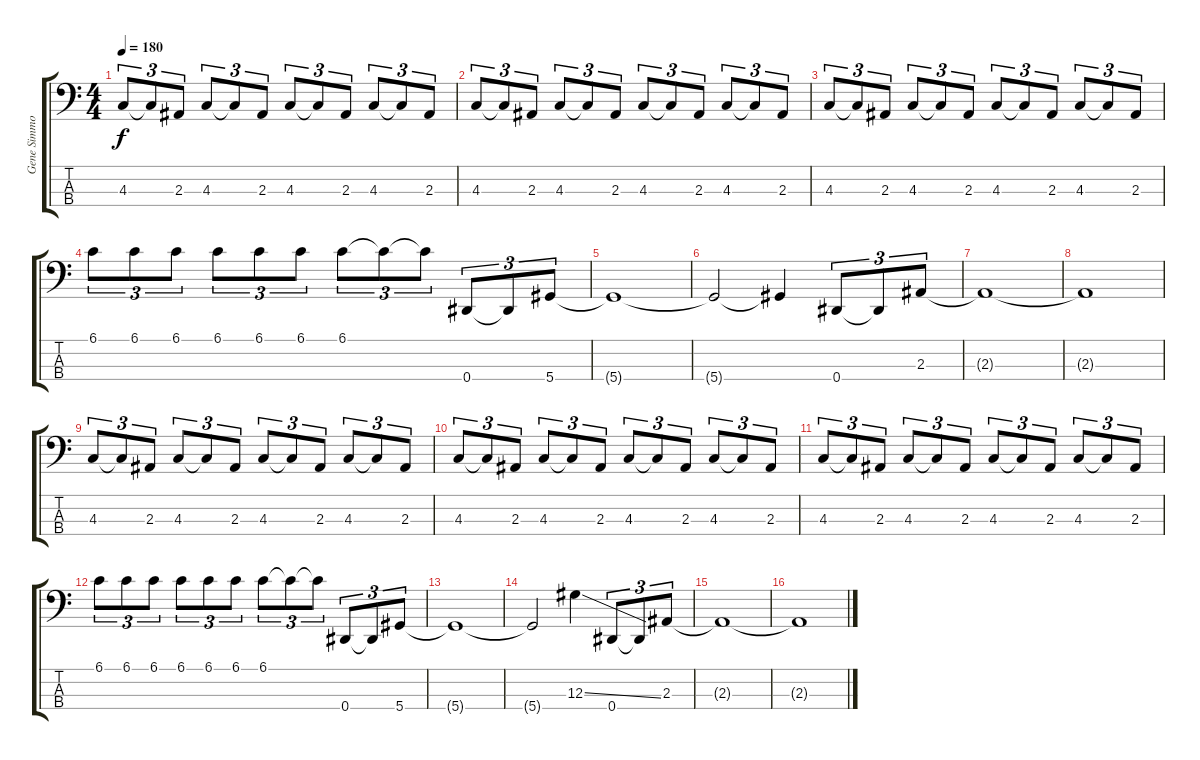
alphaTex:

\track ("Gene Simmons" "Gene Simmo") {instrument electricbasspick}
\staff {score tabs}
\tuning (Gb2 Db2 Ab1 Eb1) {hide}
\ts (4 4)
\tempo 180
\clef f4
\ks c
4.3.8{tu (3 2) dy f instrument electricbasspick} 4.3{t}.8{tu (3 2)} 2.3.8{tu (3 2)} 4.3.8{tu (3 2)} 4.3{t}.8{tu (3 2)} 2.3.8{tu (3 2)} 4.3.8{tu (3 2)} 4.3{t}.8{tu (3 2)} 2.3.8{tu (3 2)} 4.3.8{tu (3 2)} 4.3{t}.8{tu (3 2)} 2.3.8{tu (3 2)} |
4.3.8{tu (3 2)} 4.3{t}.8{tu (3 2)} 2.3.8{tu (3 2)} 4.3.8{tu (3 2)} 4.3{t}.8{tu (3 2)} 2.3.8{tu (3 2)} 4.3.8{tu (3 2)} 4.3{t}.8{tu (3 2)} 2.3.8{tu (3 2)} 4.3.8{tu (3 2)} 4.3{t}.8{tu (3 2)} 2.3.8{tu (3 2)} |
4.3.8{tu (3 2)} 4.3{t}.8{tu (3 2)} 2.3.8{tu (3 2)} 4.3.8{tu (3 2)} 4.3{t}.8{tu (3 2)} 2.3.8{tu (3 2)} 4.3.8{tu (3 2)} 4.3{t}.8{tu (3 2)} 2.3.8{tu (3 2)} 4.3.8{tu (3 2)} 4.3{t}.8{tu (3 2)} 2.3.8{tu (3 2)} |
6.1.8{tu (3 2)} 6.1.8{tu (3 2)} 6.1.8{tu (3 2)} 6.1.8{tu (3 2)} 6.1.8{tu (3 2)} 6.1.8{tu (3 2)} 6.1.8{tu (3 2)} 6.1{t}.8{tu (3 2)} 6.1{t}.8{tu (3 2)} 0.4.8{tu (3 2)} 0.4{t}.8{tu (3 2)} 5.4.8{tu (3 2)} |
5.4{t}.1 |
5.4{t}.2 5.4{t}.4 0.4.8{tu (3 2)} 0.4{t}.8{tu (3 2)} 2.3.8{tu (3 2)} |
2.3{t}.1 |
2.3{t}.1 |
4.3.8{tu (3 2)} 4.3{t}.8{tu (3 2)} 2.3.8{tu (3 2)} 4.3.8{tu (3 2)} 4.3{t}.8{tu (3 2)} 2.3.8{tu (3 2)} 4.3.8{tu (3 2)} 4.3{t}.8{tu (3 2)} 2.3.8{tu (3 2)} 4.3.8{tu (3 2)} 4.3{t}.8{tu (3 2)} 2.3.8{tu (3 2)} |
4.3.8{tu (3 2)} 4.3{t}.8{tu (3 2)} 2.3.8{tu (3 2)} 4.3.8{tu (3 2)} 4.3{t}.8{tu (3 2)} 2.3.8{tu (3 2)} 4.3.8{tu (3 2)} 4.3{t}.8{tu (3 2)} 2.3.8{tu (3 2)} 4.3.8{tu (3 2)} 4.3{t}.8{tu (3 2)} 2.3.8{tu (3 2)} |
4.3.8{tu (3 2)} 4.3{t}.8{tu (3 2)} 2.3.8{tu (3 2)} 4.3.8{tu (3 2)} 4.3{t}.8{tu (3 2)} 2.3.8{tu (3 2)} 4.3.8{tu (3 2)} 4.3{t}.8{tu (3 2)} 2.3.8{tu (3 2)} 4.3.8{tu (3 2)} 4.3{t}.8{tu (3 2)} 2.3.8{tu (3 2)} |
6.1.8{tu (3 2)} 6.1.8{tu (3 2)} 6.1.8{tu (3 2)} 6.1.8{tu (3 2)} 6.1.8{tu (3 2)} 6.1.8{tu (3 2)} 6.1.8{tu (3 2)} 6.1{t}.8{tu (3 2)} 6.1{t}.8{tu (3 2)} 0.4.8{tu (3 2)} 0.4{t}.8{tu (3 2)} 5.4.8{tu (3 2)} |
5.4{t}.1 |
5.4{t}.2 12.3{ss}.4 0.4.8{tu (3 2)} 0.4{t}.8{tu (3 2)} 2.3.8{tu (3 2)} |
2.3{t}.1 |
2.3{t}.1
